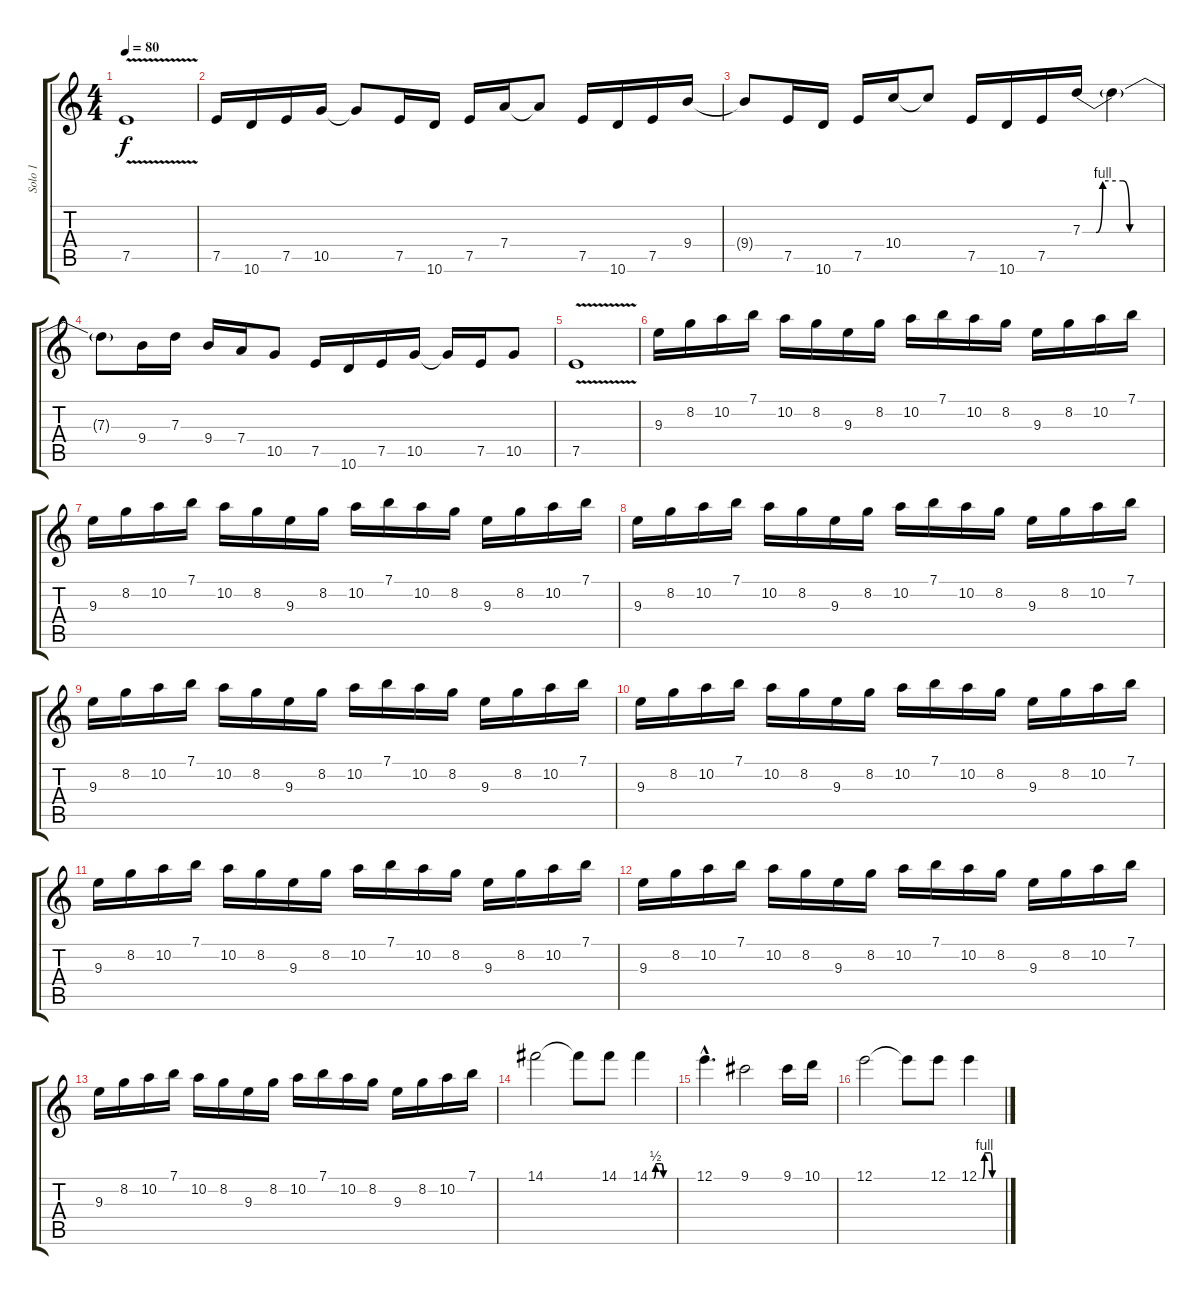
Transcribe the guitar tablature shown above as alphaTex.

\track ("Solo 1" "Solo 1") {instrument overdrivenguitar}
\staff {score tabs}
\tuning (E4 B3 G3 D3 A2 E2) {hide}
\ts (4 4)
\tempo 80
\clef g2
\ks c
7.5{v}.1{dy f} |
7.5.16 10.6.16 7.5.16 10.5.16 10.5{t}.8 7.5.16 10.6.16 7.5.16 7.4.16 7.4{t}.8 7.5.16 10.6.16 7.5.16 9.4.16 |
9.4{t}.8 7.5.16 10.6.16 7.5.16 10.4.16 10.4{t}.8 7.5.16 10.6.16 7.5.16 7.3{be (custom 0 0 10 0 15 4 30 4 35 0 45 0 60 0)}.16 7.3{t}.4 |
7.3{t}.8 9.4.16 7.3.16 9.4.16 7.4.16 10.5.8 7.5.16 10.6.16 7.5.16 10.5.16 10.5{t}.16 7.5.16 10.5.8 |
7.5{v}.1 |
9.3.16 8.2.16 10.2.16 7.1.16 10.2.16 8.2.16 9.3.16 8.2.16 10.2.16 7.1.16 10.2.16 8.2.16 9.3.16 8.2.16 10.2.16 7.1.16 |
9.3.16 8.2.16 10.2.16 7.1.16 10.2.16 8.2.16 9.3.16 8.2.16 10.2.16 7.1.16 10.2.16 8.2.16 9.3.16 8.2.16 10.2.16 7.1.16 |
9.3.16 8.2.16 10.2.16 7.1.16 10.2.16 8.2.16 9.3.16 8.2.16 10.2.16 7.1.16 10.2.16 8.2.16 9.3.16 8.2.16 10.2.16 7.1.16 |
9.3.16 8.2.16 10.2.16 7.1.16 10.2.16 8.2.16 9.3.16 8.2.16 10.2.16 7.1.16 10.2.16 8.2.16 9.3.16 8.2.16 10.2.16 7.1.16 |
9.3.16 8.2.16 10.2.16 7.1.16 10.2.16 8.2.16 9.3.16 8.2.16 10.2.16 7.1.16 10.2.16 8.2.16 9.3.16 8.2.16 10.2.16 7.1.16 |
9.3.16 8.2.16 10.2.16 7.1.16 10.2.16 8.2.16 9.3.16 8.2.16 10.2.16 7.1.16 10.2.16 8.2.16 9.3.16 8.2.16 10.2.16 7.1.16 |
9.3.16 8.2.16 10.2.16 7.1.16 10.2.16 8.2.16 9.3.16 8.2.16 10.2.16 7.1.16 10.2.16 8.2.16 9.3.16 8.2.16 10.2.16 7.1.16 |
9.3.16 8.2.16 10.2.16 7.1.16 10.2.16 8.2.16 9.3.16 8.2.16 10.2.16 7.1.16 10.2.16 8.2.16 9.3.16 8.2.16 10.2.16 7.1.16 |
14.1.2 14.1{t}.8 14.1.8 14.1{be (custom 0 0 10 0 15 2 30 2 35 0 45 0 60 0)}.4 |
12.1{hac}.4{d} 9.1.2 9.1.16 10.1.16 |
12.1.2 12.1{t}.8 12.1.8 12.1{be (custom 0 0 10 0 15 4 30 4 35 0 45 0 60 0)}.4
